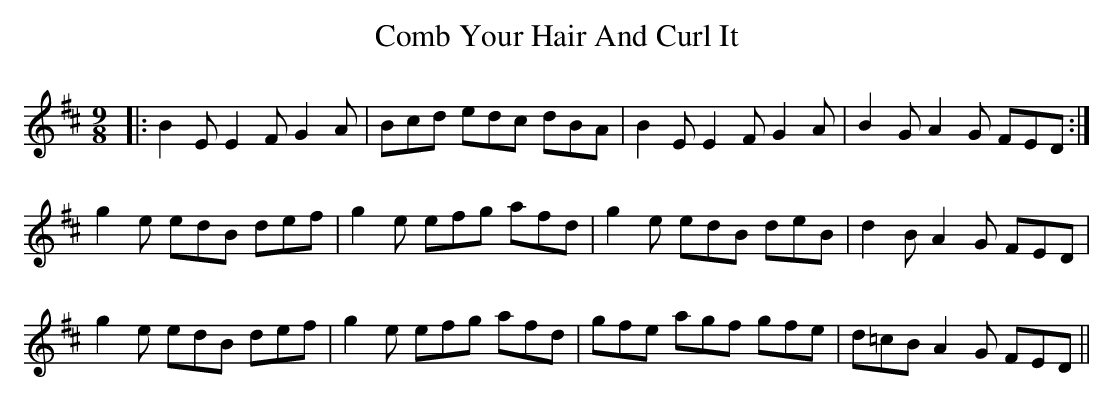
X:1
T: Comb Your Hair And Curl It
M: 9/8
L: 1/8
K: Edor
|:B2E E2F G2A|Bcd edc dBA|B2E E2F G2A|B2G A2G FED:|
g2e edB def|g2e efg afd|g2e edB deB|d2B A2G FED|
g2e edB def|g2e efg afd|gfe agf gfe|d=cB A2G FED||
